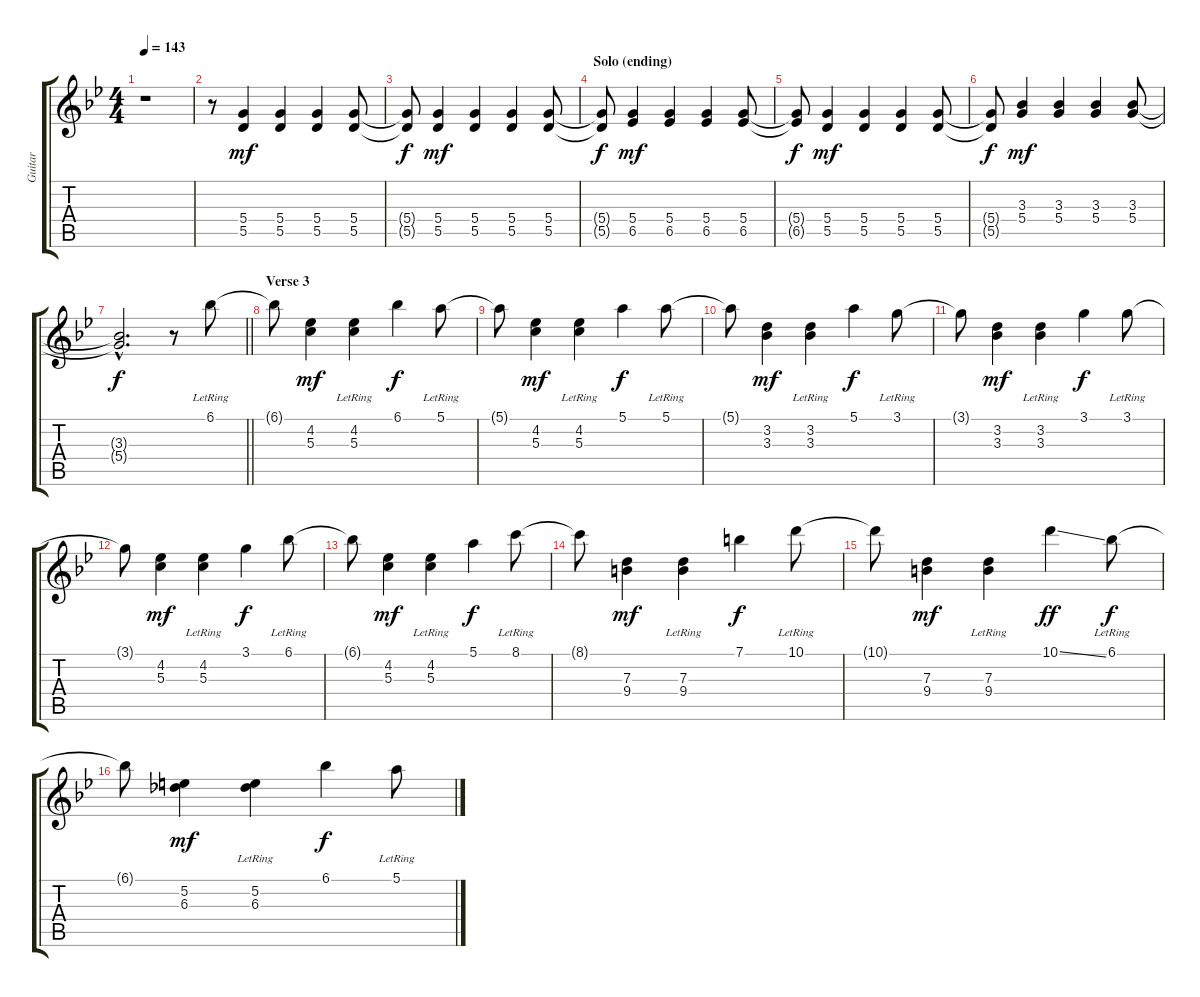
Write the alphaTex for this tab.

\track ("Guitar" "Guitar") {instrument acousticguitarnylon}
\staff {score tabs}
\tuning (E4 B3 G3 D3 A2 E2) {hide}
\ts (4 4)
\tempo 143
\clef g2
\ks gminor
r.1{dy ppp} |
r.8 (5.4 5.5).4{dy mf} (5.4 5.5).4 (5.4 5.5).4 (5.4 5.5).8 |
(5.4{t} 5.5{t}).8{dy f} (5.4 5.5).4{dy mf} (5.4 5.5).4 (5.4 5.5).4 (5.4 5.5).8 |
\section ("" "Solo (ending)")
(5.4{t} 5.5{t}).8{dy f} (5.4 6.5).4{dy mf} (5.4 6.5).4 (5.4 6.5).4 (5.4 6.5).8 |
(5.4{t} 6.5{t}).8{dy f} (5.4 5.5).4{dy mf} (5.4 5.5).4 (5.4 5.5).4 (5.4 5.5).8 |
(5.4{t} 5.5{t}).8{dy f} (3.3 5.4).4{dy mf} (3.3 5.4).4 (3.3 5.4).4 (3.3 5.4).8 |
\barLineRight lightlight
(3.3{hac t} 5.4{hac t}).2{d dy f} r.8 6.1{lr}.8 |
\section ("" "Verse 3")
6.1{t}.8 (4.2 5.3).4{dy mf} (4.2{lr} 5.3{lr}).4 6.1.4{dy f} 5.1{lr}.8 |
5.1{t}.8 (4.2 5.3).4{dy mf} (4.2{lr} 5.3{lr}).4 5.1.4{dy f} 5.1{lr}.8 |
5.1{t}.8 (3.2 3.3).4{dy mf} (3.2{lr} 3.3{lr}).4 5.1.4{dy f} 3.1{lr}.8 |
3.1{t}.8 (3.2 3.3).4{dy mf} (3.2{lr} 3.3{lr}).4 3.1.4{dy f} 3.1{lr}.8 |
3.1{t}.8 (4.2 5.3).4{dy mf} (4.2{lr} 5.3{lr}).4 3.1.4{dy f} 6.1{lr}.8 |
6.1{t}.8 (4.2 5.3).4{dy mf} (4.2{lr} 5.3{lr}).4 5.1.4{dy f} 8.1{lr}.8 |
8.1{t}.8 (7.3 9.4).4{dy mf} (7.3{lr} 9.4).4 7.1.4{dy f} 10.1{lr}.8 |
10.1{t}.8 (7.3 9.4).4{dy mf} (7.3{lr} 9.4).4 10.1{ss}.4{dy ff} 6.1{lr}.8{dy f} |
6.1{t}.8 (5.2 6.3).4{dy mf} (5.2{lr} 6.3{lr}).4 6.1.4{dy f} 5.1{lr}.8
